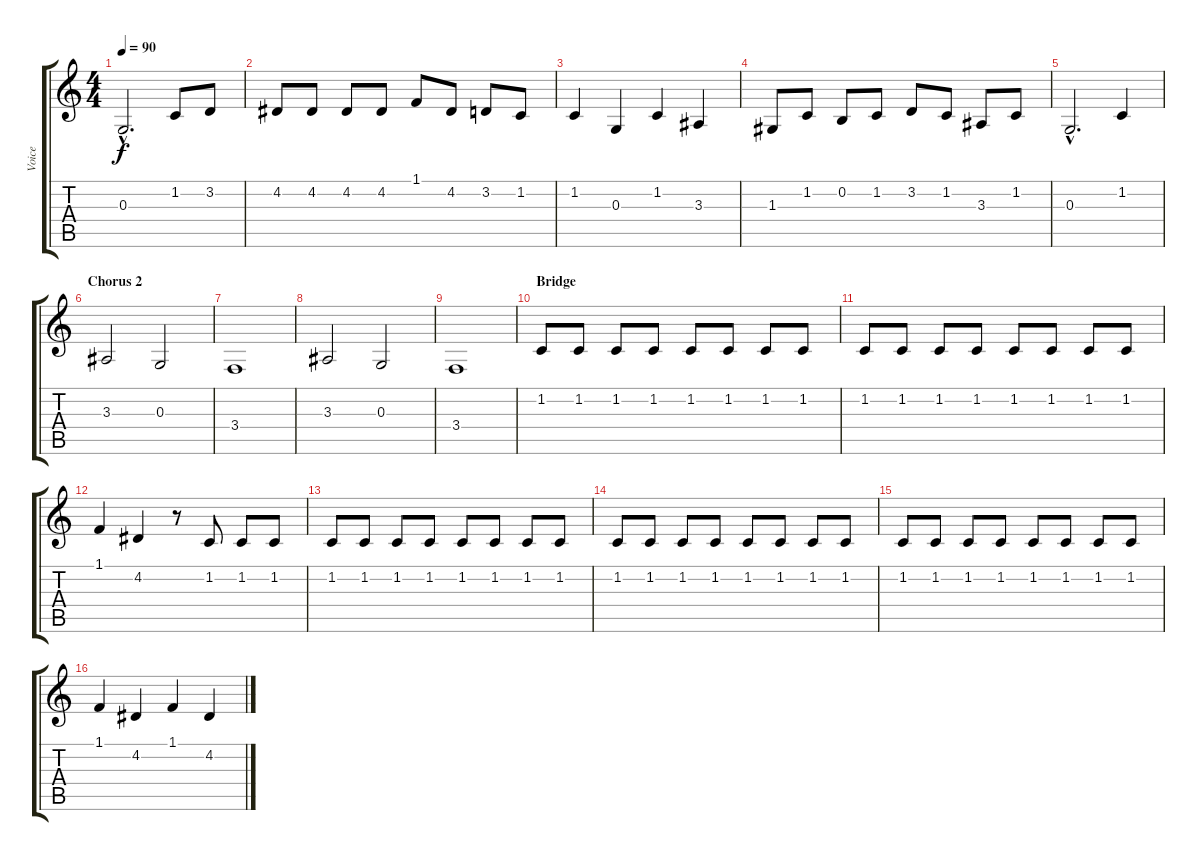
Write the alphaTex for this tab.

\track ("Voice" "Voice") {instrument flute}
\staff {score tabs}
\tuning (E4 B3 G3 D3 A2 E2) {hide}
\ts (4 4)
\tempo 90
\clef g2
\ks c
0.3{hac}.2{d dy f} 1.2.8 3.2.8 |
4.2.8 4.2.8 4.2.8 4.2.8 1.1.8 4.2.8 3.2.8 1.2.8 |
1.2.4 0.3.4 1.2.4 3.3.4 |
1.3.8 1.2.8 0.2.8 1.2.8 3.2.8 1.2.8 3.3.8 1.2.8 |
0.3{hac}.2{d} 1.2.4 |
\section ("" "Chorus 2")
3.3.2 0.3.2 |
3.4.1 |
3.3.2 0.3.2 |
3.4.1 |
\section ("" "Bridge")
1.2.8 1.2.8 1.2.8 1.2.8 1.2.8 1.2.8 1.2.8 1.2.8 |
1.2.8 1.2.8 1.2.8 1.2.8 1.2.8 1.2.8 1.2.8 1.2.8 |
1.1.4 4.2.4 r.8 1.2.8 1.2.8 1.2.8 |
1.2.8 1.2.8 1.2.8 1.2.8 1.2.8 1.2.8 1.2.8 1.2.8 |
1.2.8 1.2.8 1.2.8 1.2.8 1.2.8 1.2.8 1.2.8 1.2.8 |
1.2.8 1.2.8 1.2.8 1.2.8 1.2.8 1.2.8 1.2.8 1.2.8 |
1.1.4 4.2.4 1.1.4 4.2.4
